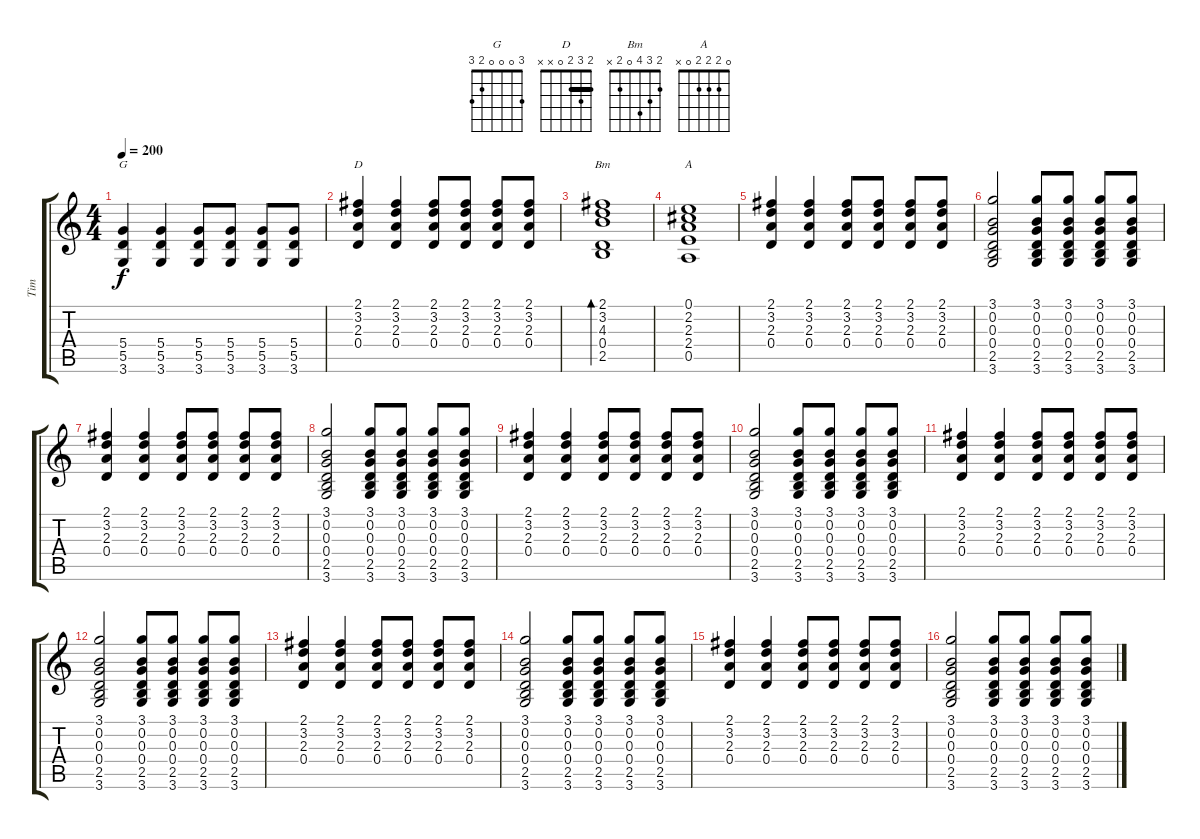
\track ("Tim" "Tim") {instrument electricguitarclean}
\staff {score tabs}
\tuning (E4 B3 G3 D3 A2 E2) {hide}
\chord ("G" 3 0 0 0 2 3)
\chord ("D" 2 3 2 0 x x) {barre 2}
\chord ("Bm" 2 3 4 0 2 x)
\chord ("A" 0 2 2 2 0 x)
\ts (4 4)
\tempo 200
\clef g2
\ks c
(5.4 5.5 3.6).4{ch "G" dy f} (5.4 5.5 3.6).4 (5.4 5.5 3.6).8 (5.4 5.5 3.6).8 (5.4 5.5 3.6).8 (5.4 5.5 3.6).8 |
(2.1 3.2 2.3 0.4).4{ch "D"} (2.1 3.2 2.3 0.4).4 (2.1 3.2 2.3 0.4).8 (2.1 3.2 2.3 0.4).8 (2.1 3.2 2.3 0.4).8 (2.1 3.2 2.3 0.4).8 |
(2.1 3.2 4.3 0.4 2.5).1{bd 240 ch "Bm"} |
(0.1 2.2 2.3 2.4 0.5).1{ch "A"} |
(2.1 3.2 2.3 0.4).4{instrument distortionguitar} (2.1 3.2 2.3 0.4).4 (2.1 3.2 2.3 0.4).8 (2.1 3.2 2.3 0.4).8 (2.1 3.2 2.3 0.4).8 (2.1 3.2 2.3 0.4).8 |
(3.1 0.2 0.3 0.4 2.5 3.6).2 (3.1 0.2 0.3 0.4 2.5 3.6).8 (3.1 0.2 0.3 0.4 2.5 3.6).8 (3.1 0.2 0.3 0.4 2.5 3.6).8 (3.1 0.2 0.3 0.4 2.5 3.6).8 |
(2.1 3.2 2.3 0.4).4 (2.1 3.2 2.3 0.4).4 (2.1 3.2 2.3 0.4).8 (2.1 3.2 2.3 0.4).8 (2.1 3.2 2.3 0.4).8 (2.1 3.2 2.3 0.4).8 |
(3.1 0.2 0.3 0.4 2.5 3.6).2 (3.1 0.2 0.3 0.4 2.5 3.6).8 (3.1 0.2 0.3 0.4 2.5 3.6).8 (3.1 0.2 0.3 0.4 2.5 3.6).8 (3.1 0.2 0.3 0.4 2.5 3.6).8 |
(2.1 3.2 2.3 0.4).4 (2.1 3.2 2.3 0.4).4 (2.1 3.2 2.3 0.4).8 (2.1 3.2 2.3 0.4).8 (2.1 3.2 2.3 0.4).8 (2.1 3.2 2.3 0.4).8 |
(3.1 0.2 0.3 0.4 2.5 3.6).2 (3.1 0.2 0.3 0.4 2.5 3.6).8 (3.1 0.2 0.3 0.4 2.5 3.6).8 (3.1 0.2 0.3 0.4 2.5 3.6).8 (3.1 0.2 0.3 0.4 2.5 3.6).8 |
(2.1 3.2 2.3 0.4).4 (2.1 3.2 2.3 0.4).4 (2.1 3.2 2.3 0.4).8 (2.1 3.2 2.3 0.4).8 (2.1 3.2 2.3 0.4).8 (2.1 3.2 2.3 0.4).8 |
(3.1 0.2 0.3 0.4 2.5 3.6).2 (3.1 0.2 0.3 0.4 2.5 3.6).8 (3.1 0.2 0.3 0.4 2.5 3.6).8 (3.1 0.2 0.3 0.4 2.5 3.6).8 (3.1 0.2 0.3 0.4 2.5 3.6).8 |
(2.1 3.2 2.3 0.4).4{instrument distortionguitar} (2.1 3.2 2.3 0.4).4 (2.1 3.2 2.3 0.4).8 (2.1 3.2 2.3 0.4).8 (2.1 3.2 2.3 0.4).8 (2.1 3.2 2.3 0.4).8 |
(3.1 0.2 0.3 0.4 2.5 3.6).2 (3.1 0.2 0.3 0.4 2.5 3.6).8 (3.1 0.2 0.3 0.4 2.5 3.6).8 (3.1 0.2 0.3 0.4 2.5 3.6).8 (3.1 0.2 0.3 0.4 2.5 3.6).8 |
(2.1 3.2 2.3 0.4).4 (2.1 3.2 2.3 0.4).4 (2.1 3.2 2.3 0.4).8 (2.1 3.2 2.3 0.4).8 (2.1 3.2 2.3 0.4).8 (2.1 3.2 2.3 0.4).8 |
(3.1 0.2 0.3 0.4 2.5 3.6).2 (3.1 0.2 0.3 0.4 2.5 3.6).8 (3.1 0.2 0.3 0.4 2.5 3.6).8 (3.1 0.2 0.3 0.4 2.5 3.6).8 (3.1 0.2 0.3 0.4 2.5 3.6).8
